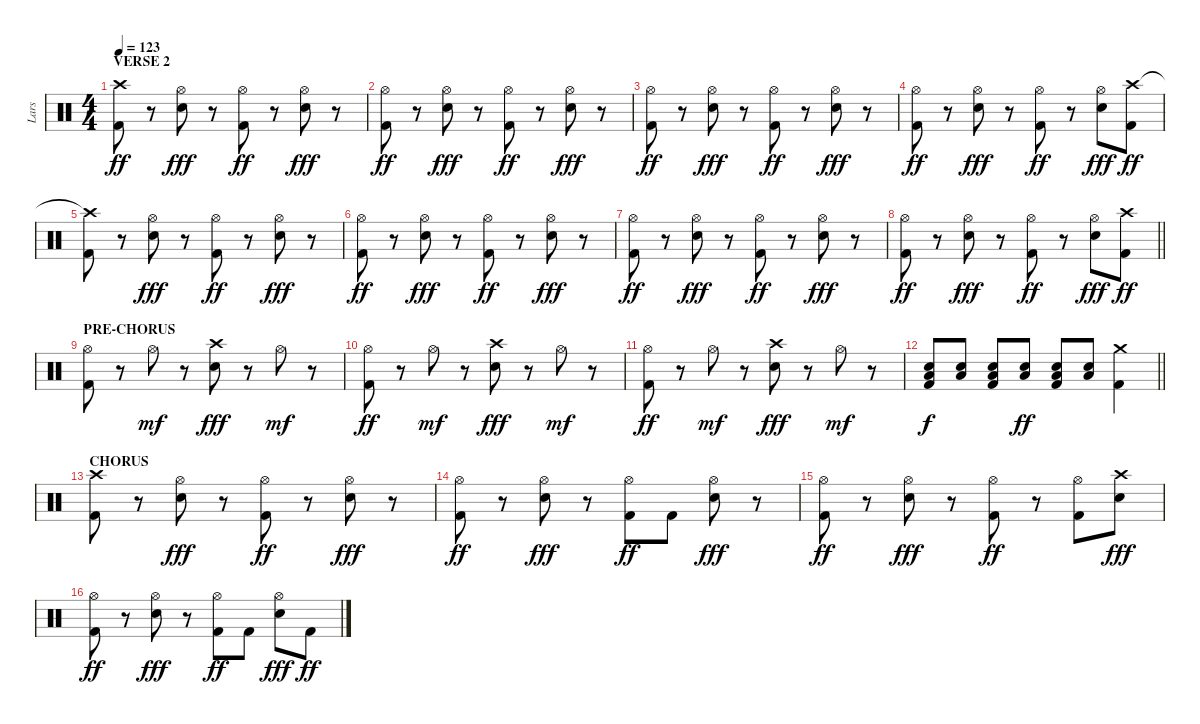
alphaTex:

\track ("Lars" "Lars") {instrument percussion}
\staff {score}
\articulation defaults
\ts (4 4)
\section ("" "VERSE 2")
\tempo 123
\clef neutral
\ks c
("Crash high (hit)"{t} "Kick (hit) 2").8{dy ff} r.8 ("Hi-Hat (open)" "Electric Snare (hit)").8{dy fff} r.8 ("Hi-Hat (open)" "Kick (hit) 2").8{dy ff} r.8 ("Hi-Hat (open)" "Electric Snare (hit)").8{dy fff} r.8 |
("Hi-Hat (open)" "Kick (hit) 2").8{dy ff} r.8 ("Hi-Hat (open)" "Electric Snare (hit)").8{dy fff} r.8 ("Hi-Hat (open)" "Kick (hit) 2").8{dy ff} r.8 ("Hi-Hat (open)" "Electric Snare (hit)").8{dy fff} r.8 |
("Hi-Hat (open)" "Kick (hit) 2").8{dy ff} r.8 ("Hi-Hat (open)" "Electric Snare (hit)").8{dy fff} r.8 ("Hi-Hat (open)" "Kick (hit) 2").8{dy ff} r.8 ("Hi-Hat (open)" "Electric Snare (hit)").8{dy fff} r.8 |
("Hi-Hat (open)" "Kick (hit) 2").8{dy ff} r.8 ("Hi-Hat (open)" "Electric Snare (hit)").8{dy fff} r.8 ("Hi-Hat (open)" "Kick (hit) 2").8{dy ff} r.8 ("Hi-Hat (open)" "Electric Snare (hit)").8{dy fff} ("Crash high (hit)" "Kick (hit) 2").8{dy ff} |
("Crash high (hit)"{t} "Kick (hit) 2").8 r.8 ("Hi-Hat (open)" "Electric Snare (hit)").8{dy fff} r.8 ("Hi-Hat (open)" "Kick (hit) 2").8{dy ff} r.8 ("Hi-Hat (open)" "Electric Snare (hit)").8{dy fff} r.8 |
("Hi-Hat (open)" "Kick (hit) 2").8{dy ff} r.8 ("Hi-Hat (open)" "Electric Snare (hit)").8{dy fff} r.8 ("Hi-Hat (open)" "Kick (hit) 2").8{dy ff} r.8 ("Hi-Hat (open)" "Electric Snare (hit)").8{dy fff} r.8 |
("Hi-Hat (open)" "Kick (hit) 2").8{dy ff} r.8 ("Hi-Hat (open)" "Electric Snare (hit)").8{dy fff} r.8 ("Hi-Hat (open)" "Kick (hit) 2").8{dy ff} r.8 ("Hi-Hat (open)" "Electric Snare (hit)").8{dy fff} r.8 |
\barLineRight lightlight
("Hi-Hat (open)" "Kick (hit) 2").8{dy ff} r.8 ("Hi-Hat (open)" "Electric Snare (hit)").8{dy fff} r.8 ("Hi-Hat (open)" "Kick (hit) 2").8{dy ff} r.8 ("Hi-Hat (open)" "Electric Snare (hit)").8{dy fff} ("Crash high (hit)" "Kick (hit) 2").8{dy ff} |
\section ("" "PRE-CHORUS")
("Hi-Hat (open)" "Kick (hit) 2").8 r.8 "Hi-Hat (open)".8{dy mf} r.8 ("Crash high (hit)" "Electric Snare (hit)").8{dy fff} r.8 "Hi-Hat (open)".8{dy mf} r.8 |
("Hi-Hat (open)" "Kick (hit) 2").8{dy ff} r.8 "Hi-Hat (open)".8{dy mf} r.8 ("Crash high (hit)" "Electric Snare (hit)").8{dy fff} r.8 "Hi-Hat (open)".8{dy mf} r.8 |
("Hi-Hat (open)" "Kick (hit) 2").8{dy ff} r.8 "Hi-Hat (open)".8{dy mf} r.8 ("Crash high (hit)" "Electric Snare (hit)").8{dy fff} r.8 "Hi-Hat (open)".8{dy mf} r.8 |
\barLineRight lightlight
("Low Floor Tom (hit)" "Electric Snare (hit)" "Kick (hit) 2").8{dy f} ("Low Floor Tom (hit)" "Electric Snare (hit)").8 ("Low Floor Tom (hit)" "Electric Snare (hit)" "Kick (hit) 2").8 ("Low Floor Tom (hit)" "Electric Snare (hit)").8{dy ff} ("Low Floor Tom (hit)" "Electric Snare (hit)" "Kick (hit) 2").8 ("Low Floor Tom (hit)" "Electric Snare (hit)").8 ("Crash medium (hit)" "Kick (hit) 2").4 |
\section ("" "CHORUS")
("Crash high (hit)" "Kick (hit) 2").8 r.8 ("Hi-Hat (open)" "Electric Snare (hit)").8{dy fff} r.8 ("Hi-Hat (open)" "Kick (hit) 2").8{dy ff} r.8 ("Hi-Hat (open)" "Electric Snare (hit)").8{dy fff} r.8 |
("Hi-Hat (open)" "Kick (hit) 2").8{dy ff} r.8 ("Hi-Hat (open)" "Electric Snare (hit)").8{dy fff} r.8 ("Hi-Hat (open)" "Kick (hit) 2").8{dy ff} "Kick (hit) 2".8 ("Hi-Hat (open)" "Electric Snare (hit)").8{dy fff} r.8 |
("Hi-Hat (open)" "Kick (hit) 2").8{dy ff} r.8 ("Hi-Hat (open)" "Electric Snare (hit)").8{dy fff} r.8 ("Hi-Hat (open)" "Kick (hit) 2").8{dy ff} r.8 ("Hi-Hat (open)" "Kick (hit) 2").8 ("Crash high (hit)" "Electric Snare (hit)").8{dy fff} |
("Hi-Hat (open)" "Kick (hit) 2").8{dy ff} r.8 ("Hi-Hat (open)" "Electric Snare (hit)").8{dy fff} r.8 ("Hi-Hat (open)" "Kick (hit) 2").8{dy ff} "Kick (hit) 2".8 ("Hi-Hat (open)" "Electric Snare (hit)").8{dy fff} "Kick (hit) 2".8{dy ff}
